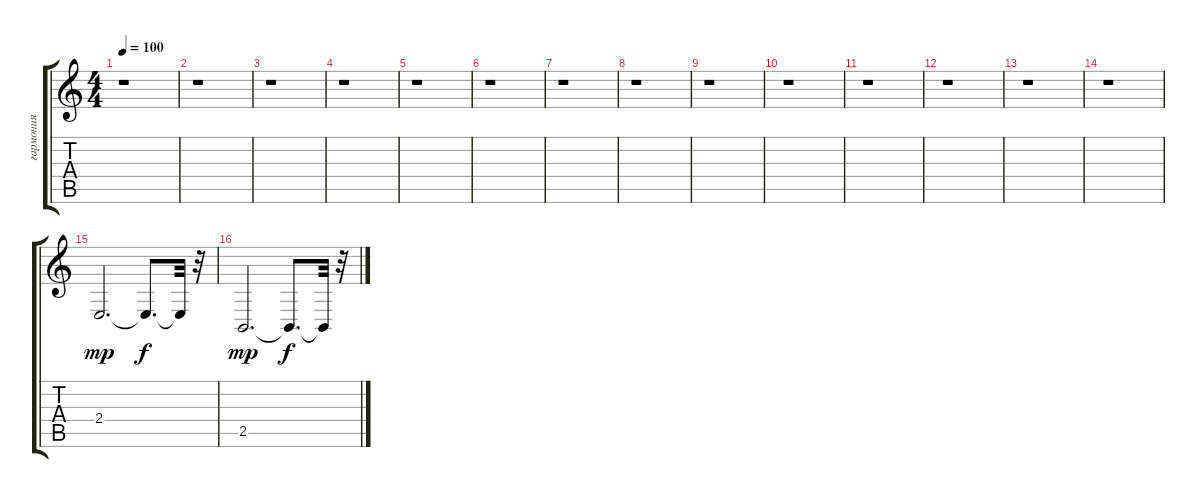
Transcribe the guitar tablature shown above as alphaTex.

\track ("гармония" "гармония") {instrument stringensemble2}
\staff {score tabs}
\tuning (E4 B3 G3 D3 A2 E2) {hide}
\ts (4 4)
\tempo 100
\clef g2
\ks c
r.1{dy mp} |
r.1 |
r.1 |
r.1 |
r.1 |
r.1 |
r.1 |
r.1 |
r.1 |
r.1 |
r.1 |
r.1 |
r.1 |
r.1 |
2.4.2{d} 2.4{t}.8{d dy f} 2.4{t}.32 r.32 |
2.5.2{d dy mp} 2.5{t}.8{d dy f} 2.5{t}.32 r.32
